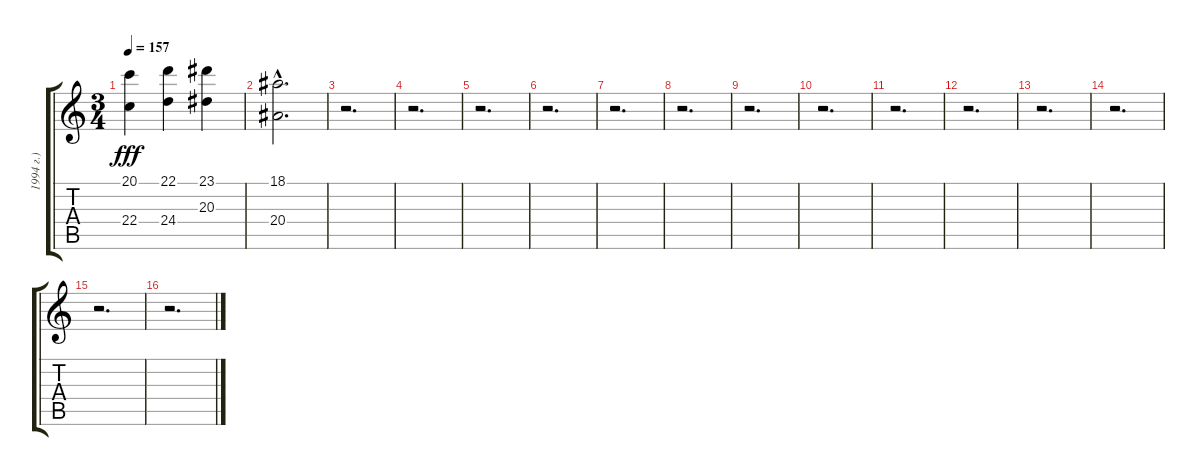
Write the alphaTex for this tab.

\track ("1994 г.)" "1994 г.)") {instrument whistle}
\staff {score tabs}
\tuning (E4 B3 G3 D3 A2 E2) {hide}
\ts (3 4)
\tempo 157
\clef g2
\ks c
(20.1 22.4).4{dy fff} (22.1 24.4).4 (23.1 20.3).4 |
(18.1{hac} 20.4{hac}).2{d} |
r.2{d} |
r.2{d} |
r.2{d} |
r.2{d} |
r.2{d} |
r.2{d} |
r.2{d} |
r.2{d} |
r.2{d} |
r.2{d} |
r.2{d} |
r.2{d} |
r.2{d} |
r.2{d}
